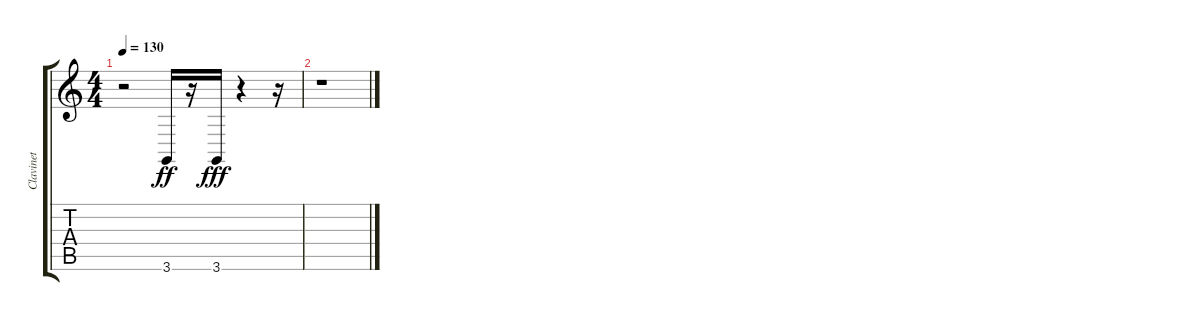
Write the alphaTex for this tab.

\track ("Clavinet" "Clavinet") {instrument clavinet}
\staff {score tabs}
\tuning (E4 B3 G3 D3 A2 E2) {hide}
\ts (4 4)
\tempo 130
\clef g2
\ks c
r.2{dy fff} 3.6.16{dy ff} r.16 3.6.16{dy fff} r.4 r.16 |
r.1
